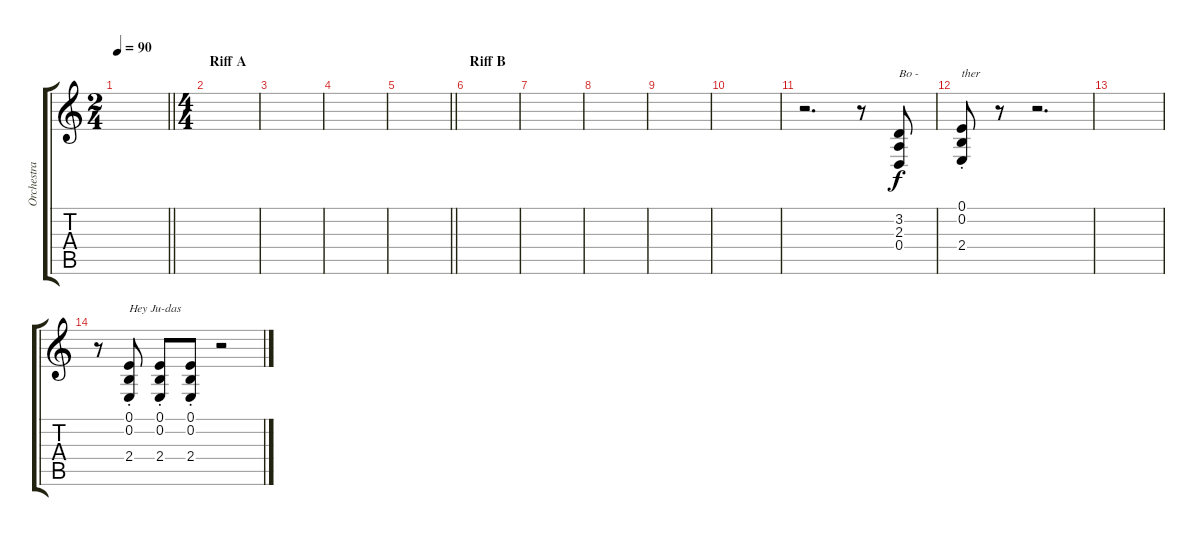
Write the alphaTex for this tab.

\track ("Orchestra - Choirs" "Orchestra ") {instrument pad4choir}
\staff {score tabs}
\tuning (E4 B3 G3 D3 A2 E2) {hide}
\ts (2 4)
\tempo 90
\clef g2
\barLineRight lightlight
\ks c
|
\ts (4 4)
\section ("" "Riff A")
|
|
|
\barLineRight lightlight
|
\section ("" "Riff B")
|
|
|
|
|
r.2{d volume 12} r.8 (3.2 2.3 0.4).8{txt "Bo - "} |
(0.1{st} 0.2{st} 2.4{st}).8{txt "ther"} r.8 r.2{d} |
|
r.8 (0.1{st} 0.2{st} 2.4{st}).8{txt "Hey Ju-das"} (0.1{st} 0.2{st} 2.4{st}).8 (0.1{st} 0.2{st} 2.4{st}).8 r.2
